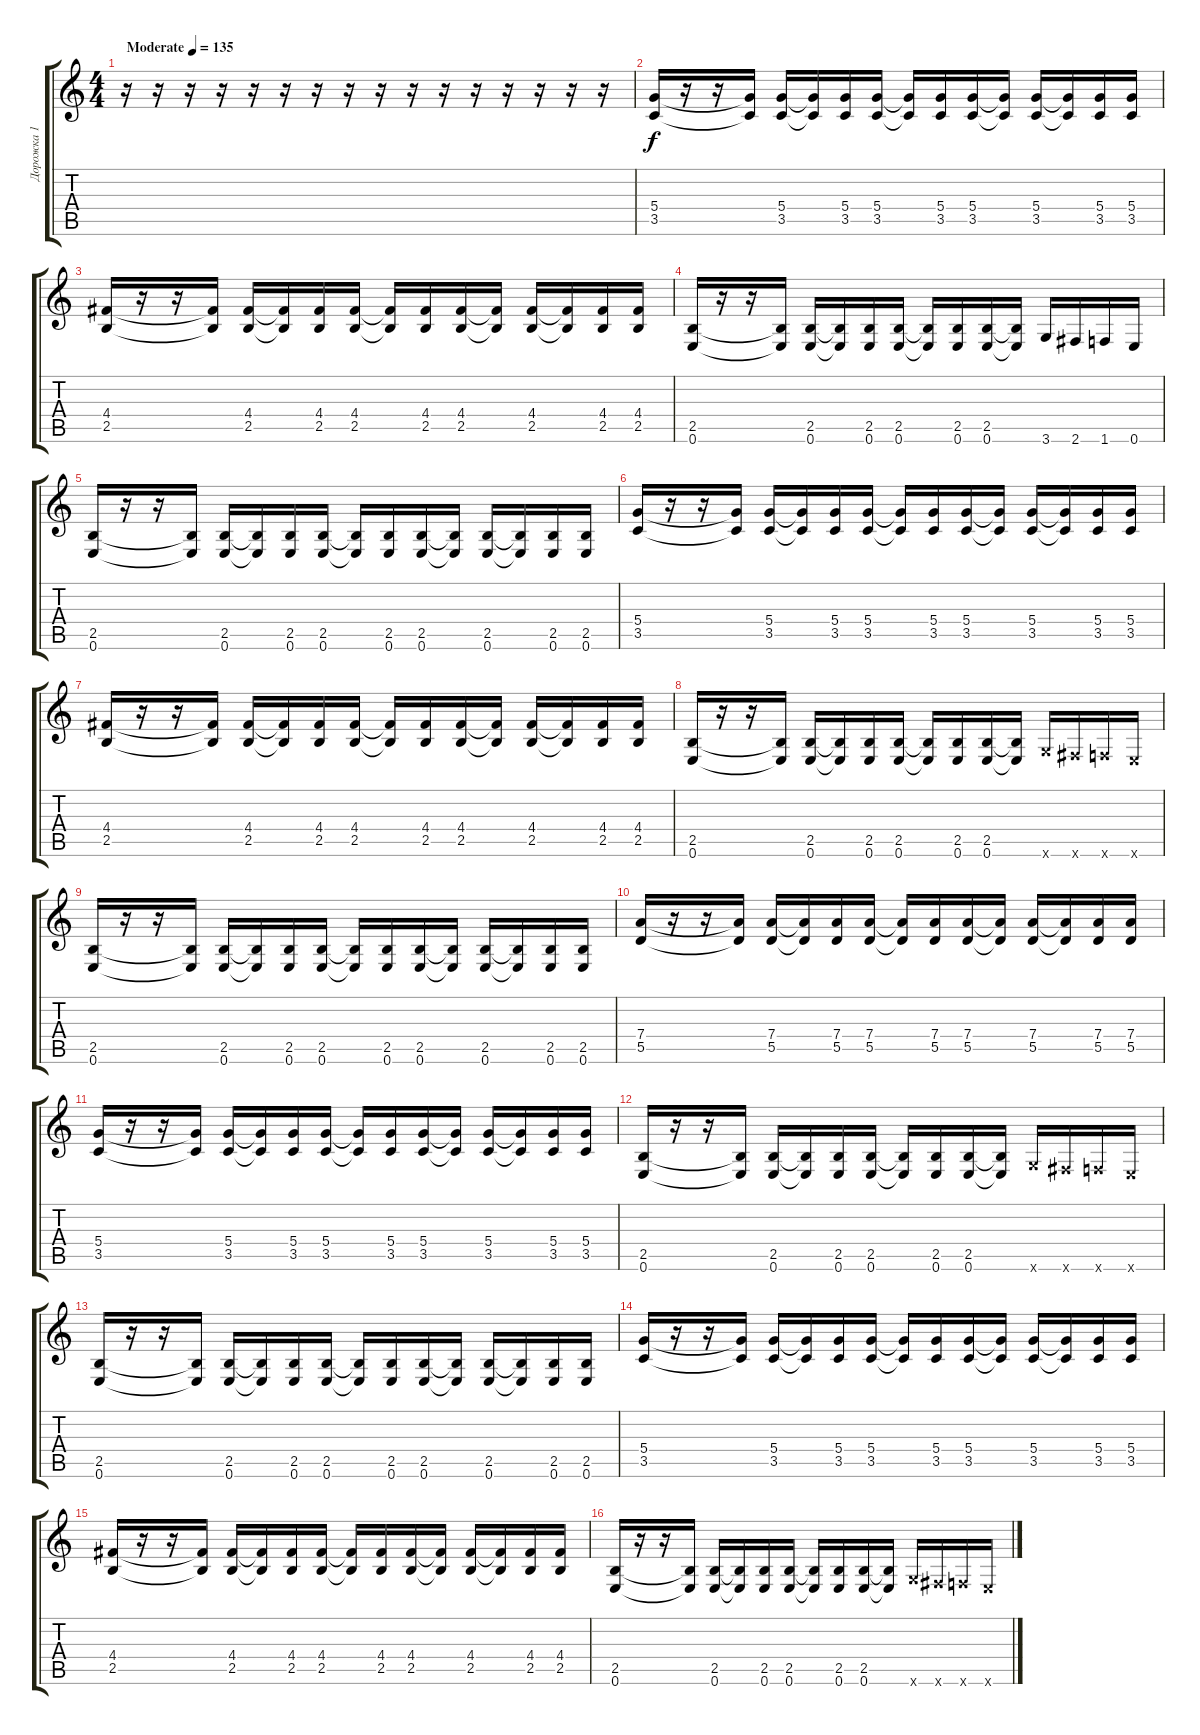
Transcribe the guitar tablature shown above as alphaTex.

\track ("Дорожка 1" "Дорожка 1") {instrument overdrivenguitar}
\staff {score tabs}
\tuning (E4 B3 G3 D3 A2 E2) {hide}
\ts (4 4)
\tempo (135 "Moderate")
\clef g2
\ks c
r.16{dy f instrument overdrivenguitar} r.16 r.16 r.16 r.16 r.16 r.16 r.16 r.16 r.16 r.16 r.16 r.16 r.16 r.16 r.16 |
(5.4 3.5).16 r.16 r.16 (5.4{t} 3.5{t}).16 (5.4 3.5).16 (5.4{t} 3.5{t}).16 (5.4 3.5).16 (5.4 3.5).16 (5.4{t} 3.5{t}).16 (5.4 3.5).16 (5.4 3.5).16 (5.4{t} 3.5{t}).16 (5.4 3.5).16 (5.4{t} 3.5{t}).16 (5.4 3.5).16 (5.4 3.5).16 |
(4.4 2.5).16 r.16 r.16 (4.4{t} 2.5{t}).16 (4.4 2.5).16 (4.4{t} 2.5{t}).16 (4.4 2.5).16 (4.4 2.5).16 (4.4{t} 2.5{t}).16 (4.4 2.5).16 (4.4 2.5).16 (4.4{t} 2.5{t}).16 (4.4 2.5).16 (4.4{t} 2.5{t}).16 (4.4 2.5).16 (4.4 2.5).16 |
(2.5 0.6).16 r.16 r.16 (2.5{t} 0.6{t}).16 (2.5 0.6).16 (2.5{t} 0.6{t}).16 (2.5 0.6).16 (2.5 0.6).16 (2.5{t} 0.6{t}).16 (2.5 0.6).16 (2.5 0.6).16 (2.5{t} 0.6{t}).16 3.6.16 2.6.16 1.6.16 0.6.16 |
(2.5 0.6).16 r.16 r.16 (2.5{t} 0.6{t}).16 (2.5 0.6).16 (2.5{t} 0.6{t}).16 (2.5 0.6).16 (2.5 0.6).16 (2.5{t} 0.6{t}).16 (2.5 0.6).16 (2.5 0.6).16 (2.5{t} 0.6{t}).16 (2.5 0.6).16 (2.5{t} 0.6{t}).16 (2.5 0.6).16 (2.5 0.6).16 |
(5.4 3.5).16 r.16 r.16 (5.4{t} 3.5{t}).16 (5.4 3.5).16 (5.4{t} 3.5{t}).16 (5.4 3.5).16 (5.4 3.5).16 (5.4{t} 3.5{t}).16 (5.4 3.5).16 (5.4 3.5).16 (5.4{t} 3.5{t}).16 (5.4 3.5).16 (5.4{t} 3.5{t}).16 (5.4 3.5).16 (5.4 3.5).16 |
(4.4 2.5).16 r.16 r.16 (4.4{t} 2.5{t}).16 (4.4 2.5).16 (4.4{t} 2.5{t}).16 (4.4 2.5).16 (4.4 2.5).16 (4.4{t} 2.5{t}).16 (4.4 2.5).16 (4.4 2.5).16 (4.4{t} 2.5{t}).16 (4.4 2.5).16 (4.4{t} 2.5{t}).16 (4.4 2.5).16 (4.4 2.5).16 |
(2.5 0.6).16 r.16 r.16 (2.5{t} 0.6{t}).16 (2.5 0.6).16 (2.5{t} 0.6{t}).16 (2.5 0.6).16 (2.5 0.6).16 (2.5{t} 0.6{t}).16 (2.5 0.6).16 (2.5 0.6).16 (2.5{t} 0.6{t}).16 3.6{x}.16 2.6{x}.16 1.6{x}.16 0.6{x}.16 |
(2.5 0.6).16 r.16 r.16 (2.5{t} 0.6{t}).16 (2.5 0.6).16 (2.5{t} 0.6{t}).16 (2.5 0.6).16 (2.5 0.6).16 (2.5{t} 0.6{t}).16 (2.5 0.6).16 (2.5 0.6).16 (2.5{t} 0.6{t}).16 (2.5 0.6).16 (2.5{t} 0.6{t}).16 (2.5 0.6).16 (2.5 0.6).16 |
(7.4 5.5).16 r.16 r.16 (7.4{t} 5.5{t}).16 (7.4 5.5).16 (7.4{t} 5.5{t}).16 (7.4 5.5).16 (7.4 5.5).16 (7.4{t} 5.5{t}).16 (7.4 5.5).16 (7.4 5.5).16 (7.4{t} 5.5{t}).16 (7.4 5.5).16 (7.4{t} 5.5{t}).16 (7.4 5.5).16 (7.4 5.5).16 |
(5.4 3.5).16 r.16 r.16 (5.4{t} 3.5{t}).16 (5.4 3.5).16 (5.4{t} 3.5{t}).16 (5.4 3.5).16 (5.4 3.5).16 (5.4{t} 3.5{t}).16 (5.4 3.5).16 (5.4 3.5).16 (5.4{t} 3.5{t}).16 (5.4 3.5).16 (5.4{t} 3.5{t}).16 (5.4 3.5).16 (5.4 3.5).16 |
(2.5 0.6).16 r.16 r.16 (2.5{t} 0.6{t}).16 (2.5 0.6).16 (2.5{t} 0.6{t}).16 (2.5 0.6).16 (2.5 0.6).16 (2.5{t} 0.6{t}).16 (2.5 0.6).16 (2.5 0.6).16 (2.5{t} 0.6{t}).16 3.6{x}.16 2.6{x}.16 1.6{x}.16 0.6{x}.16 |
(2.5 0.6).16 r.16 r.16 (2.5{t} 0.6{t}).16 (2.5 0.6).16 (2.5{t} 0.6{t}).16 (2.5 0.6).16 (2.5 0.6).16 (2.5{t} 0.6{t}).16 (2.5 0.6).16 (2.5 0.6).16 (2.5{t} 0.6{t}).16 (2.5 0.6).16 (2.5{t} 0.6{t}).16 (2.5 0.6).16 (2.5 0.6).16 |
(5.4 3.5).16 r.16 r.16 (5.4{t} 3.5{t}).16 (5.4 3.5).16 (5.4{t} 3.5{t}).16 (5.4 3.5).16 (5.4 3.5).16 (5.4{t} 3.5{t}).16 (5.4 3.5).16 (5.4 3.5).16 (5.4{t} 3.5{t}).16 (5.4 3.5).16 (5.4{t} 3.5{t}).16 (5.4 3.5).16 (5.4 3.5).16 |
(4.4 2.5).16 r.16 r.16 (4.4{t} 2.5{t}).16 (4.4 2.5).16 (4.4{t} 2.5{t}).16 (4.4 2.5).16 (4.4 2.5).16 (4.4{t} 2.5{t}).16 (4.4 2.5).16 (4.4 2.5).16 (4.4{t} 2.5{t}).16 (4.4 2.5).16 (4.4{t} 2.5{t}).16 (4.4 2.5).16 (4.4 2.5).16 |
(2.5 0.6).16 r.16 r.16 (2.5{t} 0.6{t}).16 (2.5 0.6).16 (2.5{t} 0.6{t}).16 (2.5 0.6).16 (2.5 0.6).16 (2.5{t} 0.6{t}).16 (2.5 0.6).16 (2.5 0.6).16 (2.5{t} 0.6{t}).16 3.6{x}.16 2.6{x}.16 1.6{x}.16 0.6{x}.16
